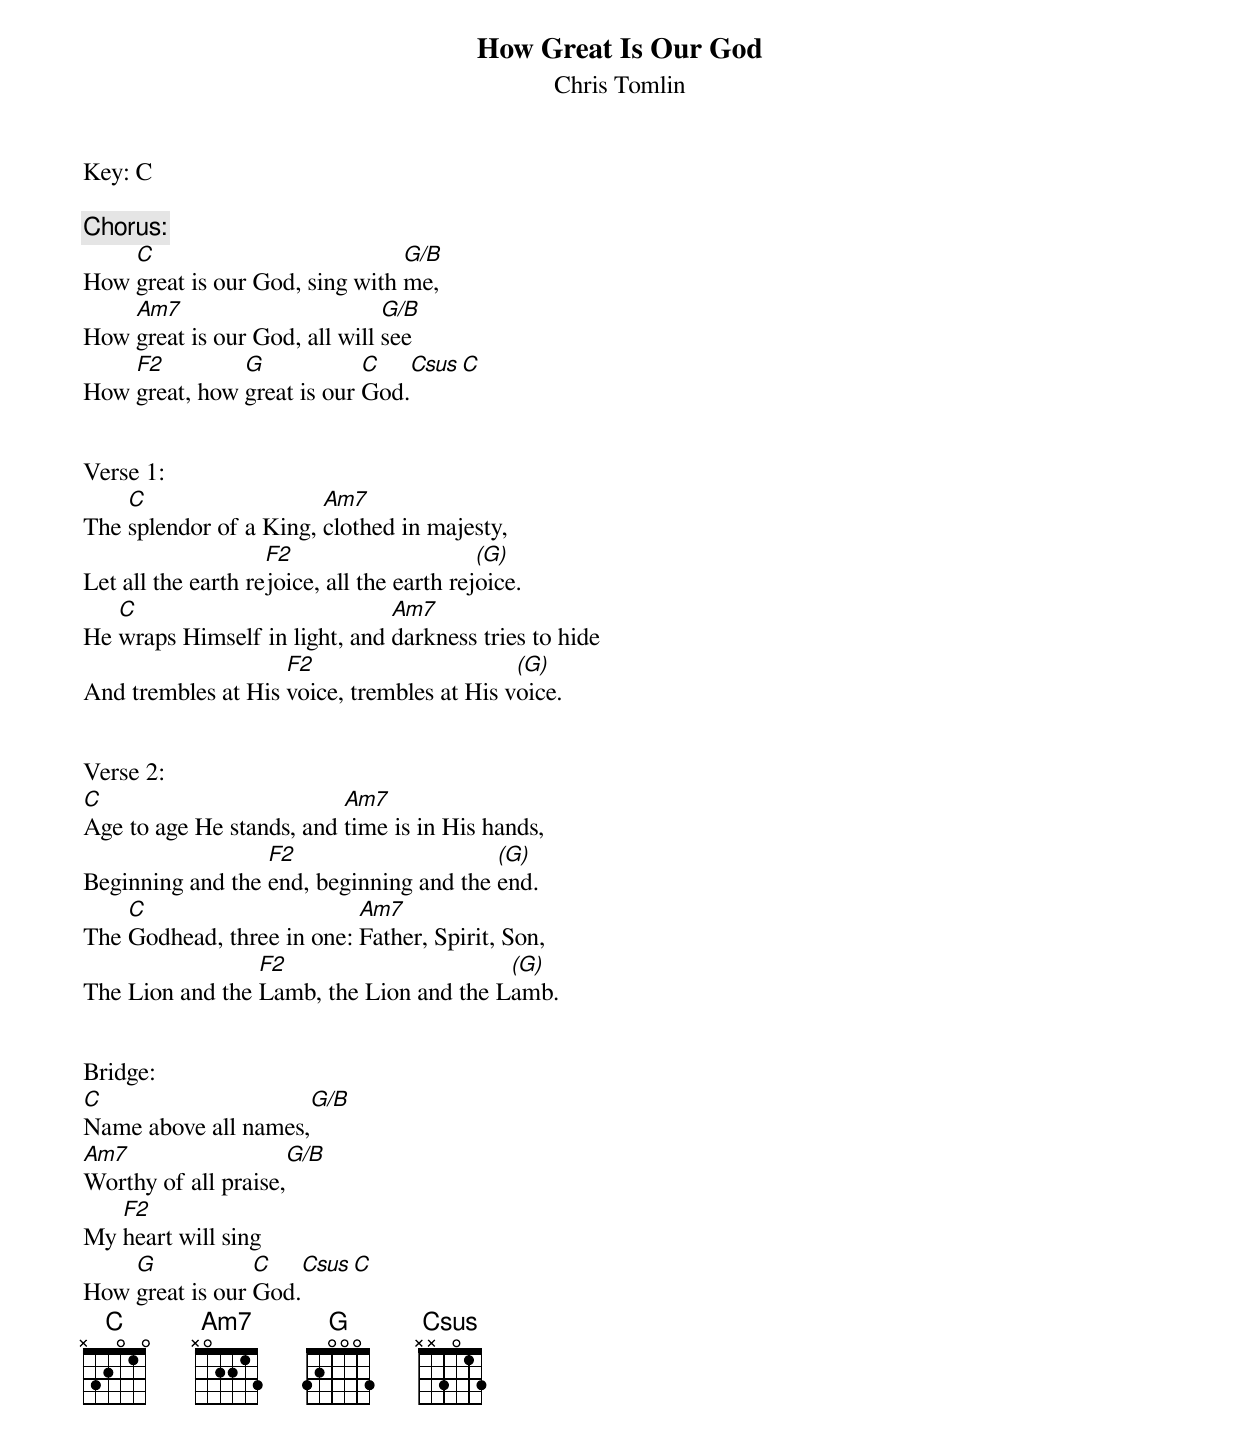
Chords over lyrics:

How Great Is Our God
Chris Tomlin
Key: C
CCLI: 4348399
Copyright: 2004 worshiptogether.com songs / sixsteps Music / Alletrop Music

Chorus:
    C                           G/B
How great is our God, sing with me,
    Am7                        G/B
How great is our God, all will see
    F2         G            C       Csus  C
How great, how great is our God.


Verse 1:
    C                   Am7
The splendor of a King, clothed in majesty,
                    F2                      (G)
Let all the earth rejoice, all the earth rejoice.
   C                           Am7
He wraps Himself in light, and darkness tries to hide
                    F2                      (G)
And trembles at His voice, trembles at His voice.


Verse 2:
C                         Am7
Age to age He stands, and time is in His hands,
                  F2                     (G)
Beginning and the end, beginning and the end.
    C                      Am7
The Godhead, three in one: Father, Spirit, Son,
                 F2                      (G)
The Lion and the Lamb, the Lion and the Lamb.


Bridge:
C                       G/B
Name above all names,
Am7                     G/B
Worthy of all praise,
   F2
My heart will sing
    G            C      Csus  C
How great is our God.
